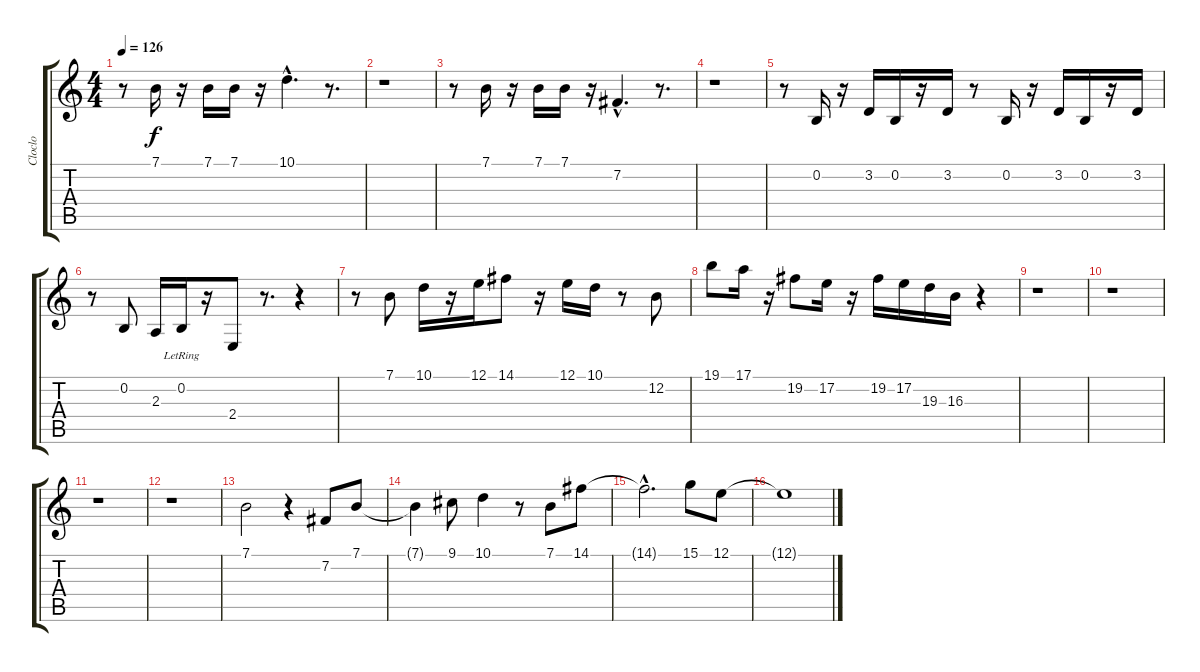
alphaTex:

\track ("Cloclo" "Cloclo") {instrument altosax}
\staff {score tabs}
\tuning (E4 B3 G3 D3 A2 E2) {hide}
\ts (4 4)
\tempo 126
\clef g2
\ks c
r.8{dy f} 7.1.16 r.16 7.1.16 7.1.16 r.16 10.1{hac}.4{d} r.8{d} |
r.1 |
r.8 7.1.16 r.16 7.1.16 7.1.16 r.16 7.2{hac}.4{d} r.8{d} |
r.1 |
r.8 0.2.16 r.16 3.2.16 0.2.16 r.16 3.2.16 r.8 0.2.16 r.16 3.2.16 0.2.16 r.16 3.2.16 |
r.8 0.2.8 2.3.16 0.2{lr}.16 r.16 2.4.8 r.8{d} r.4 |
r.8 7.1.8 10.1.16 r.16 12.1.16 14.1.8 r.16 12.1.16 10.1.16 r.8 12.2.8 |
19.1.8 17.1.16 r.16 19.2.8 17.2.16 r.16 19.2.16 17.2.16 19.3.16 16.3.16 r.4 |
r.1 |
r.1 |
r.1 |
r.1 |
7.1.2 r.4 7.2.8 7.1.8 |
7.1{t}.4 9.1.8 10.1.4 r.8 7.1.8 14.1.8 |
14.1{hac t}.2{d} 15.1.8 12.1.8 |
12.1{t}.1
